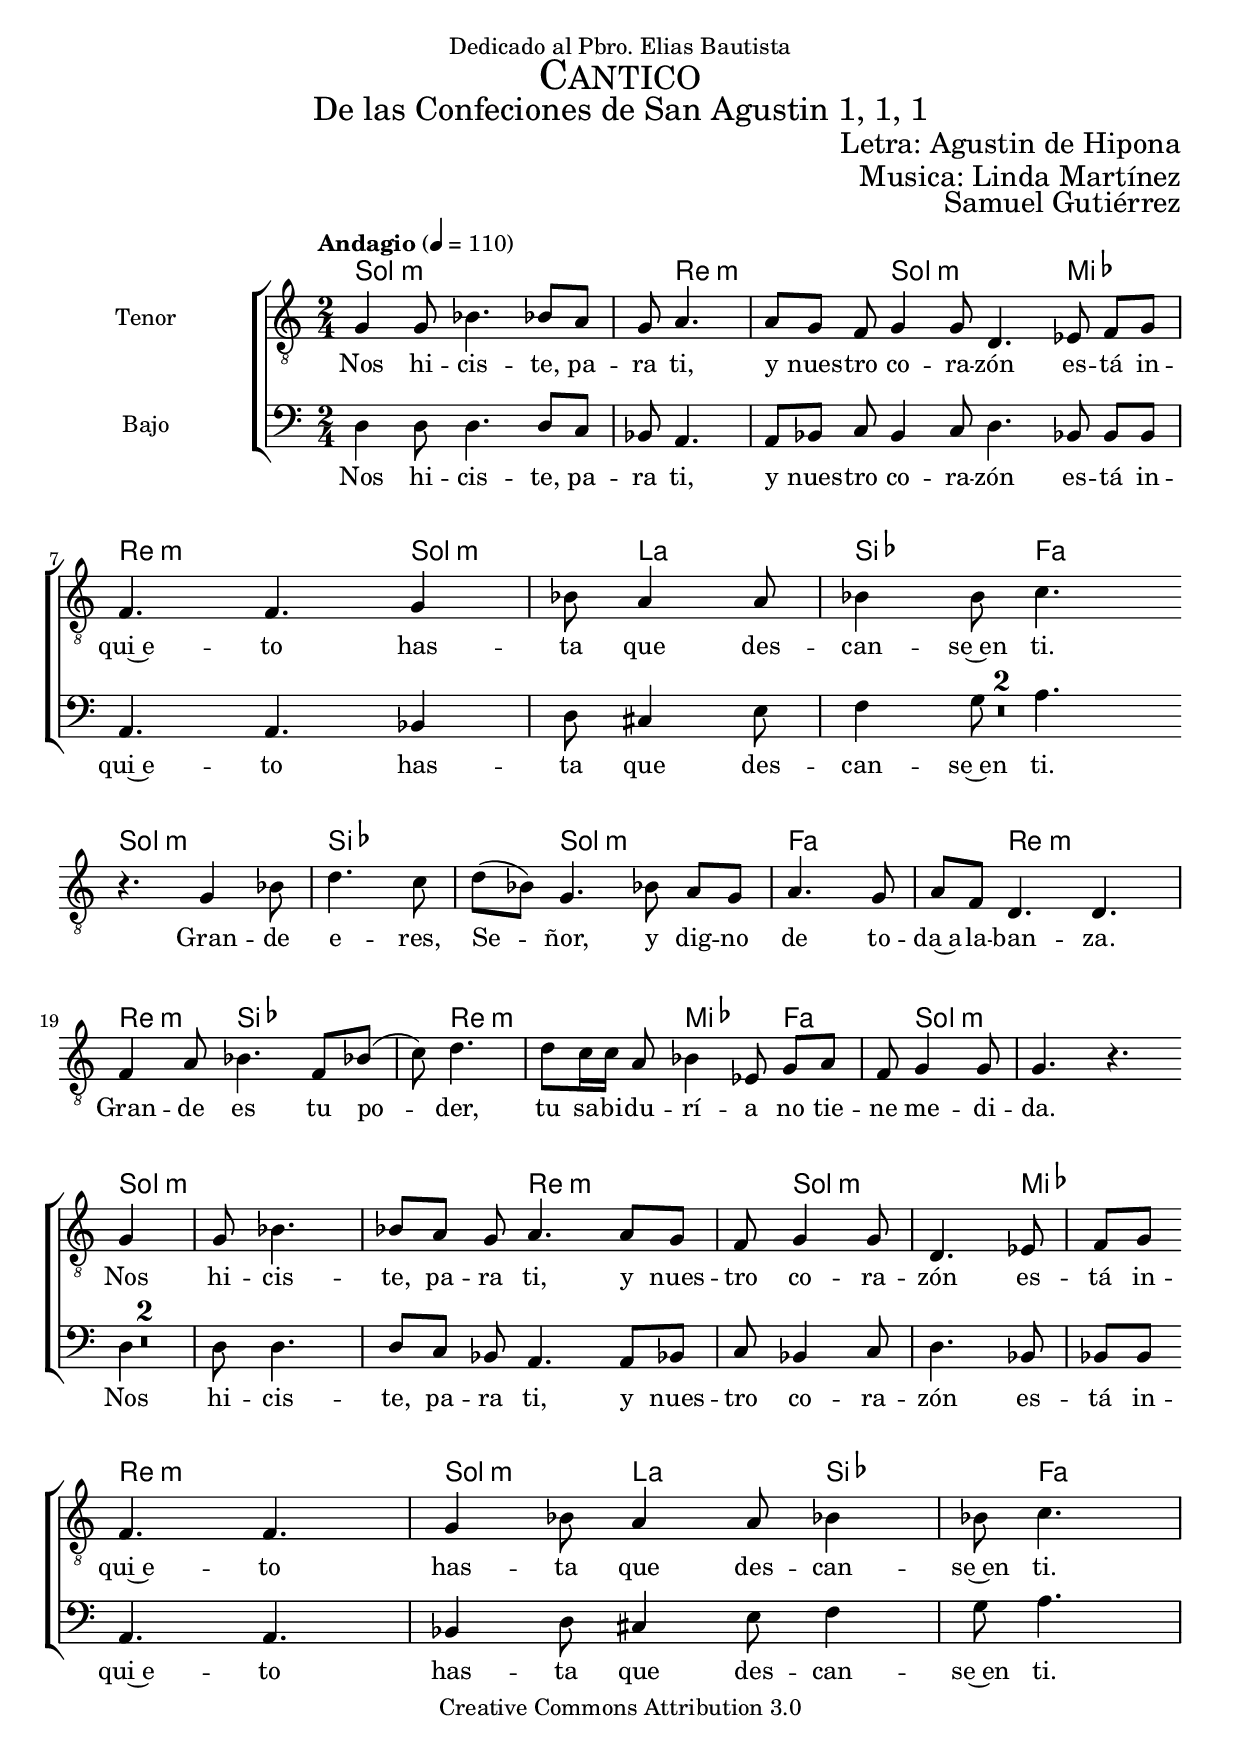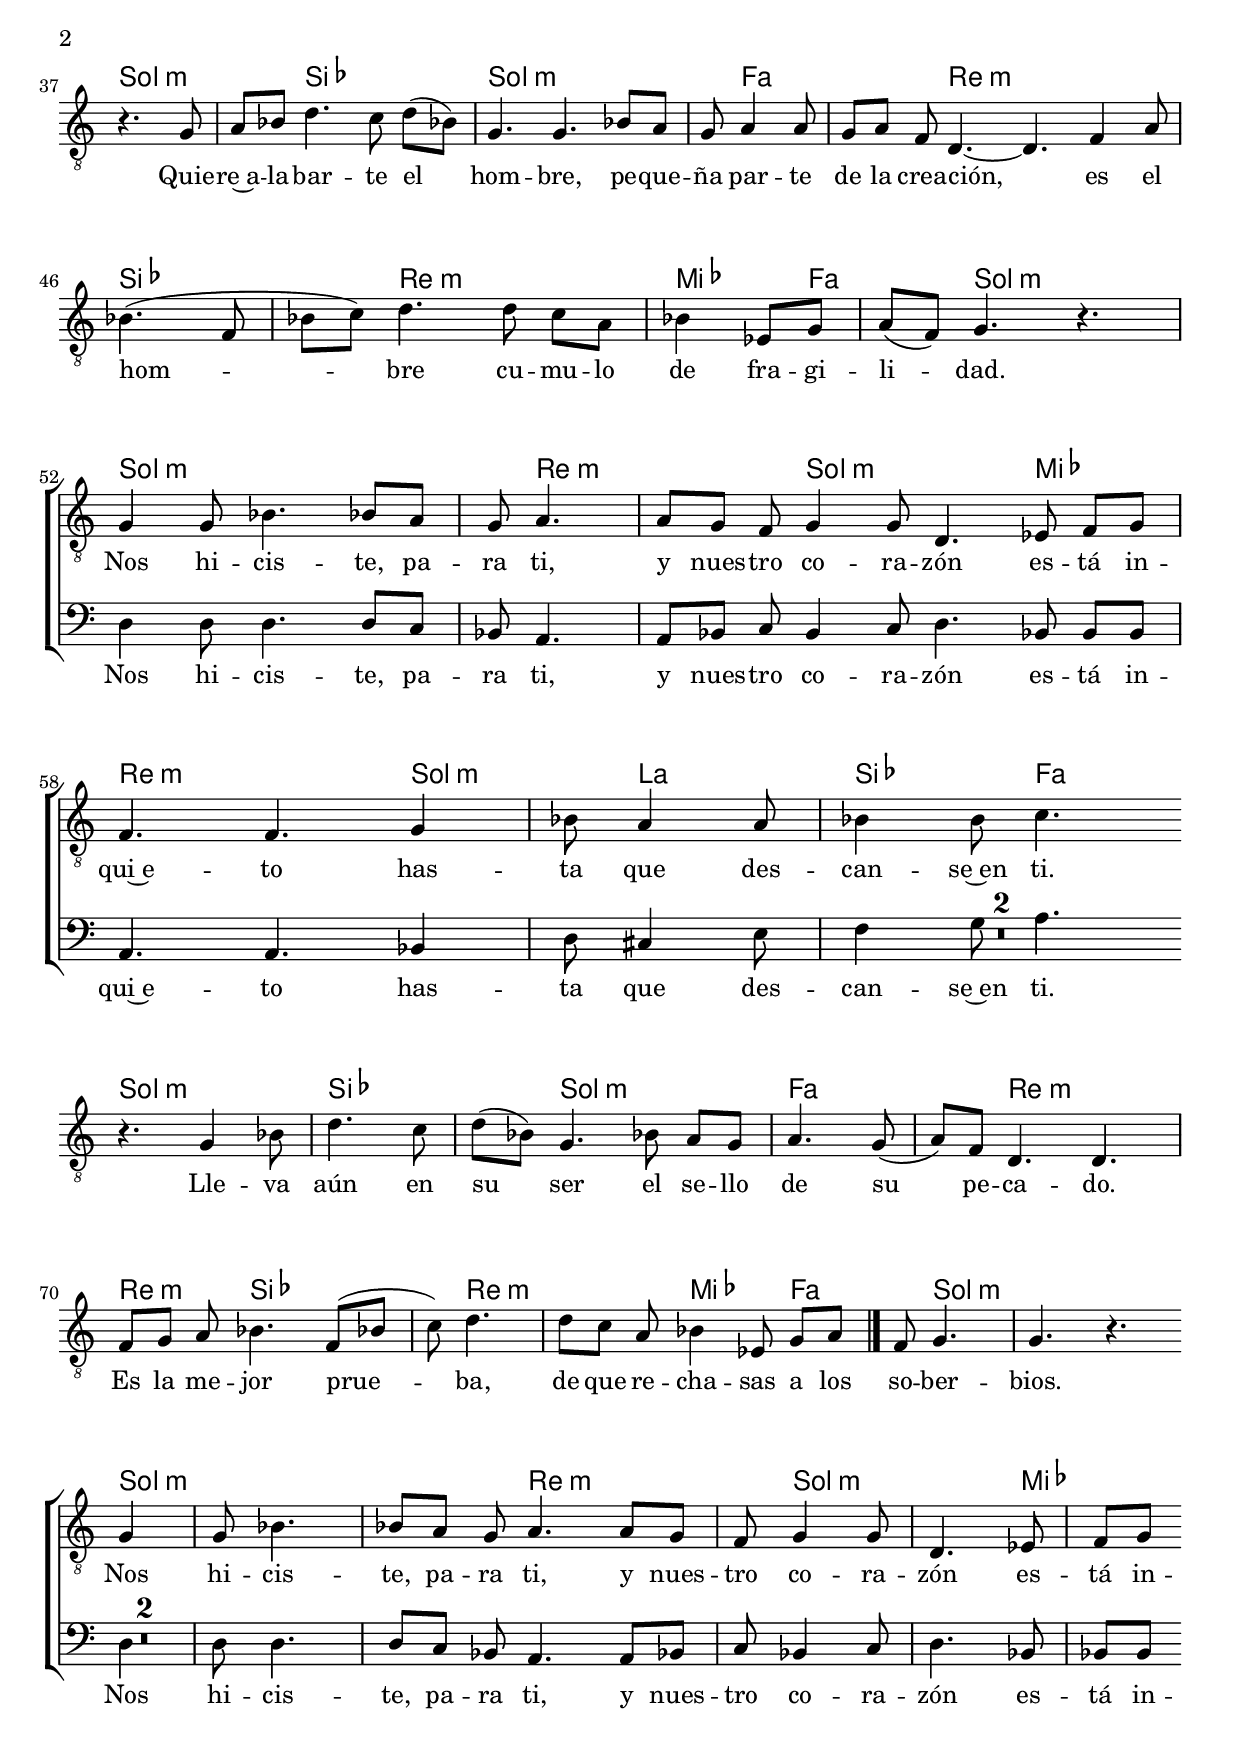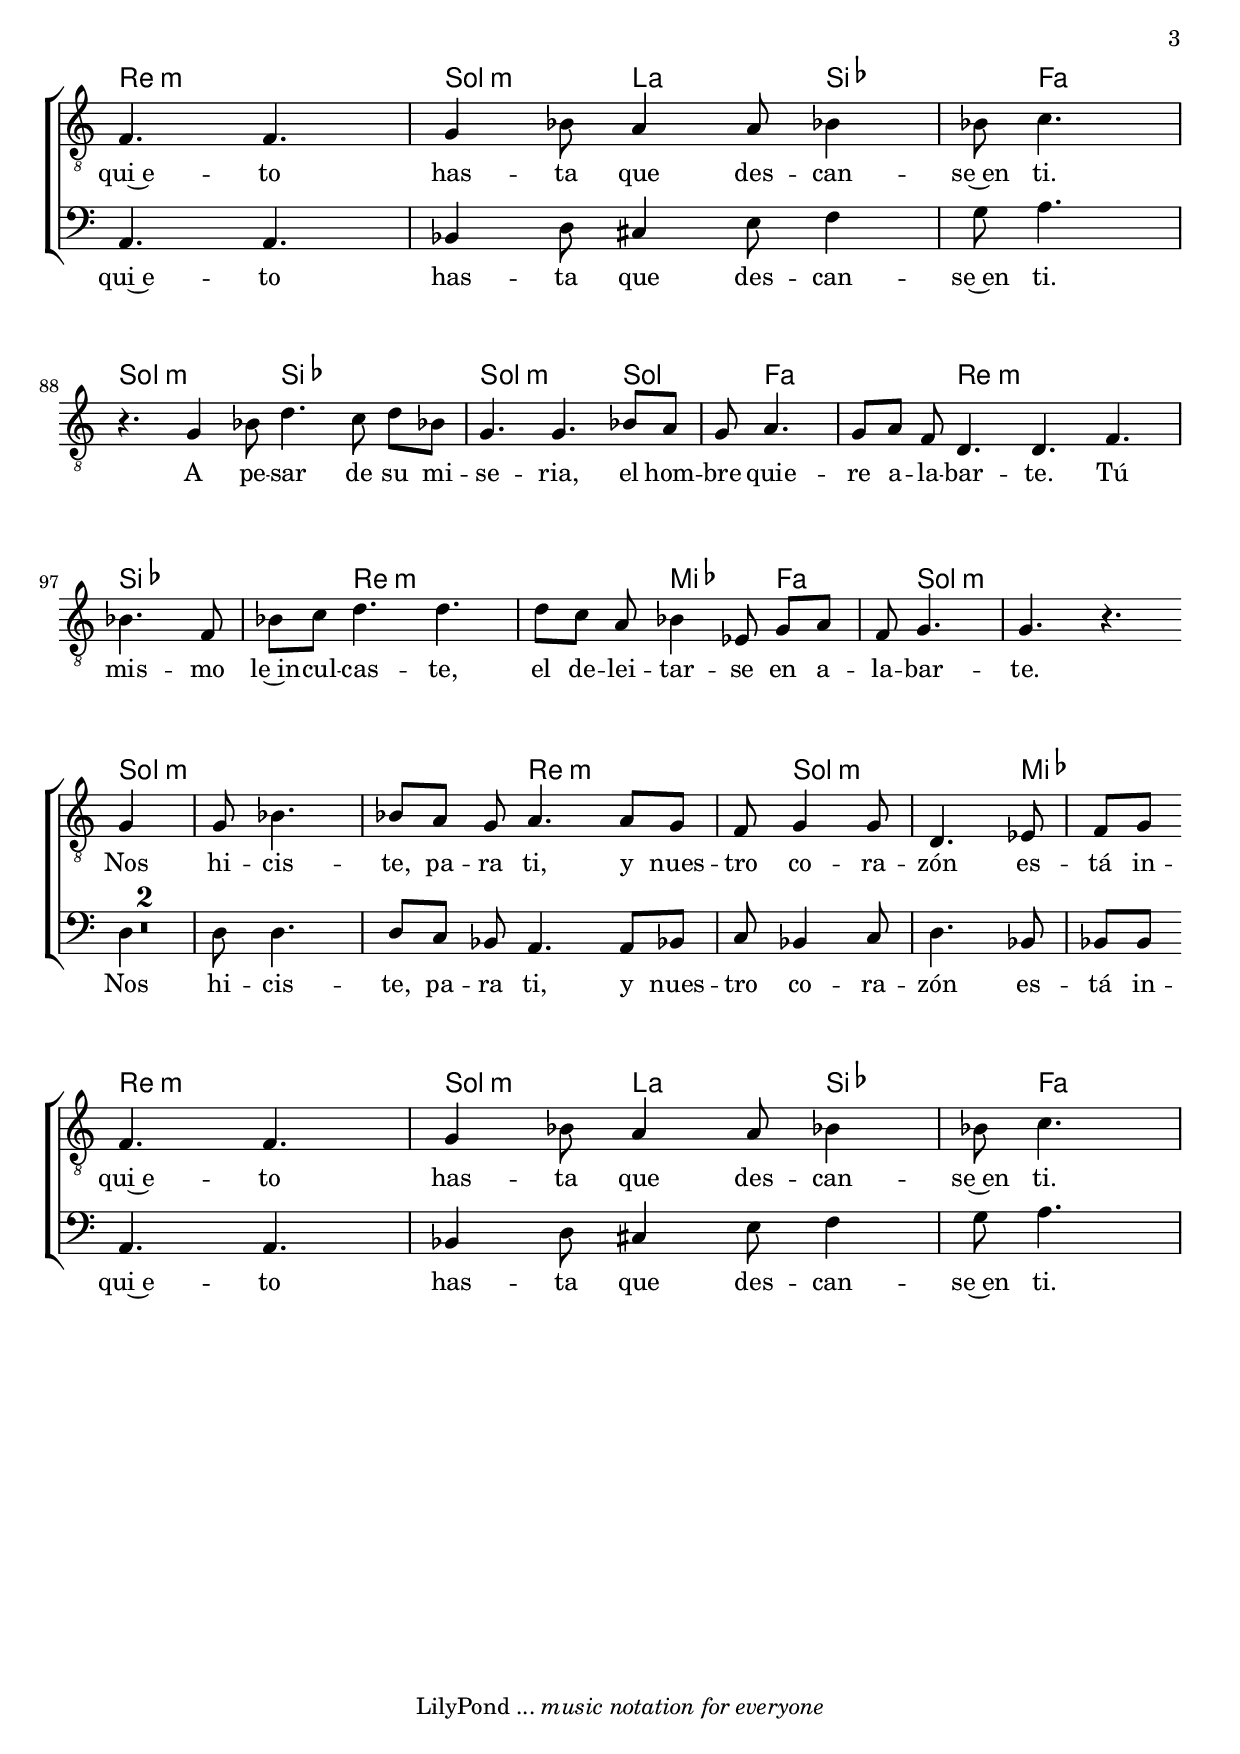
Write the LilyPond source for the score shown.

% *****************************************************************************
% Cantico de San Agustin - Dedicated to the San Agustín Choir of the Madre
% Albertina de Esteli Major Seminary.
% Music by serachsam
% *****************************************************************************
\language "espanol"
\version "2.23.2"

% --- Global parameters
particle = 1
jump = \break

% --- Includes
harmonies = \new ChordNames {
    \set ChordNames.midiInstrument = "string ensemble 2"
    \set ChordNames.midiMaximumVolume = #0.6
    \set chordChanges = ##t
    \chordmode {
      \italianChords
      sol2.:m |
      sol4.:m re4.:m |
      re4.:m sol4.:m |
      sol4.:m mib4. |
      re2.:m |
      sol4.:m la4. |
      sib4. fa4. |
      
      sol2.:m |
      sib2. |
      sol2.:m |
      fa2. |
      re2.:m |
      re4.:m sib4. |
      sib4. re4.:m |
      re4.:m mib4. |
      fa4. sol4.:m |
      sol2.:m |
      
      sol2.:m |
      sol4.:m re4.:m |
      re4.:m sol4.:m |
      sol4.:m mib4. |
      re2.:m |
      sol4.:m la4. |
      sib4. fa4. |
      
      sol2.:m |
      sib2. |
      sol2.:m |
      sol4.:m fa4. |
      fa4. re4.:m |
      re2.:m |
      sib2. |
      re2.:m |
      mib4. fa4. |
      sol2.:m |
      
      sol2.:m |
      sol4.:m re4.:m |
      re4.:m sol4.:m |
      sol4.:m mib4. |
      re2.:m |
      sol4.:m la4. |
      sib4. fa4. |
      
      sol2.:m |
      sib2. |
      sol2.:m |
      fa2. |
      re2.:m |
      re4.:m sib4. |
      sib4. re4.:m |
      re4.:m mib4. |
      fa4. sol4.:m |
      sol2.:m |
      
      sol2.:m |
      sol4.:m re4.:m |
      re4.:m sol4.:m |
      sol4.:m mib4. |
      re2.:m |
      sol4.:m la4. |
      sib4. fa4. |
      
      sol2.:m |
      sib2. |
      sol2.:m |
      sol4. fa4. |
      fa4. re4.:m |
      re2.:m |
      sib2. |
      re2.:m |
      re4.:m mib4. |
      fa4. sol4.:m |
      sol2.:m |
      
      sol2.:m |
      sol4.:m re4.:m |
      re4.:m sol4.:m |
      sol4.:m mib4. |
      re2.:m |
      sol4.:m la4. |
      sib4. fa4. |
    }
}

\include "global.ily"
tenor_music = \relative do' {
  \compressEmptyMeasures
  \clef "G_8"
  
  sol4 sol8 sib4. |
  sib8 la sol la4. |
  la8 sol fa sol4 sol8 |
  re4. mib8 fa sol | #(if (= particle 1) jump "") % 18
  fa4. fa |
  sol4 sib8 la4 la8 |
  sib4 sib8 do4. | #(if (= particle 1) jump "") % 08

  r4. sol4 sib8 |
  re4. do8 re( sib) |
  sol4. sib8 la sol |
  la4. sol8 la fa |
  re4. re | #(if (= particle 1) jump "") % 13
  fa4 la8 sib4. |
  fa8 sib( do8) re4. |
  re8 do16 do la8 sib4 mib,8 |
  sol la fa sol4 sol8 |
  sol4. r | #(if (= particle 1) jump "") % 18
  
  sol4 sol8 sib4. |
  sib8 la sol la4. |
  la8 sol fa sol4 sol8 |
  re4. mib8 fa sol | #(if (= particle 1) jump "") % 18
  fa4. fa |
  sol4 sib8 la4 la8 |
  sib4 sib8 do4. | #(if (= particle 1) jump "") % 26
  
  r4. sol8 la sib |
  re4. do8 re( sib) |
  sol4. sol4. |
  sib8 la sol la4 la8 |
  sol la fa re4.~ |
  re4. fa4 la8 | #(if (= particle 1) jump "") % 13
  sib4.( fa8 sib do8) |
  re4. re8 do la |
  sib4 mib,8 sol la( fa) |
  sol4. r | #(if (= particle 1) jump "") % 18
  
  sol4 sol8 sib4. |
  sib8 la sol la4. |
  la8 sol fa sol4 sol8 |
  re4. mib8 fa sol | #(if (= particle 1) jump "") % 18
  fa4. fa |
  sol4 sib8 la4 la8 |
  sib4 sib8 do4. | #(if (= particle 1) jump "") % 26
  
  r4. sol4 sib8 |
  re4. do8 re( sib) |
  sol4. sib8 la sol |
  la4. sol8( la) fa |
  re4. re | #(if (= particle 1) jump "") % 13
  fa8 sol la sib4. |
  fa8( sib do8) re4. |
  re8 do la8 sib4 mib,8 |
  sol8 la fa sol4. |
  sol4. r | #(if (= particle 1) jump "") % 18
  
  sol4 sol8 sib4. |
  sib8 la sol la4. |
  la8 sol fa sol4 sol8 |
  re4. mib8 fa sol | #(if (= particle 1) jump "") % 18
  fa4. fa |
  sol4 sib8 la4 la8 |
  sib4 sib8 do4. | #(if (= particle 1) jump "") % 26
  
  r4. sol4 sib8 |
  re4. do8 re sib |
  sol4. sol |
  sib8 la sol la4. |
  sol8 la fa re4. |
  re4. fa4. | #(if (= particle 1) jump "") % 13
  sib4. fa8 sib do8 |
  re4. re |
  re8 do la8 sib4 mib,8 |
  sol8 la fa sol4. |
  sol4. r | #(if (= particle 1) jump "") % 18
  
  sol4 sol8 sib4. |
  sib8 la sol la4. |
  la8 sol fa sol4 sol8 |
  re4. mib8 fa sol | #(if (= particle 1) jump "") % 18
  fa4. fa |
  sol4 sib8 la4 la8 |
  sib4 sib8 do4. | #(if (= particle 1) jump "") % 26
}

tenor_lyrics = \lyricmode {
  Nos hi -- cis -- te, pa -- ra ti,
    y nues -- tro co -- ra -- zón es -- tá in -- qui~e -- to
    has -- ta que des -- can -- se~en ti.
    
    Gran -- de e -- res, Se -- ñor,
    y dig -- no de to -- da~a -- la -- ban -- za.
    Gran -- de es tu po -- der,
    tu sa -- bi -- du -- rí -- a no tie -- ne me -- di -- da.
    
    Nos hi -- cis -- te, pa -- ra ti,
    y nues -- tro co -- ra -- zón es -- tá in -- qui~e -- to
    has -- ta que des -- can -- se~en ti.
    
    Quie -- re~a -- la -- bar -- te el hom -- bre, 
    pe -- que -- ña par -- te de la crea -- ción,
    es el hom -- bre
    cu -- mu -- lo de fra -- gi -- li -- dad.
    
    Nos hi -- cis -- te, pa -- ra ti,
    y nues -- tro co -- ra -- zón es -- tá in -- qui~e -- to
    has -- ta que des -- can -- se~en ti.
    
    Lle -- va aún en su ser
    el se -- llo de su pe -- ca -- do.
    Es la me -- jor prue -- ba,
    de que re -- cha -- sas a los so -- ber -- bios.
    
    Nos hi -- cis -- te, pa -- ra ti,
    y nues -- tro co -- ra -- zón es -- tá in -- qui~e -- to
    has -- ta que des -- can -- se~en ti.
    
    A pe -- sar de su mi -- se -- ria,
    el hom -- bre quie -- re a -- la -- bar -- te.
    Tú mis -- mo le~in -- cul -- cas -- te,
    el de -- lei -- tar -- se en a -- la -- bar -- te.
    
    Nos hi -- cis -- te, pa -- ra ti,
    y nues -- tro co -- ra -- zón es -- tá in -- qui~e -- to
    has -- ta que des -- can -- se~en ti.
}

bass_music = \relative do {
  \compressEmptyMeasures
  \clef bass

  re4 re8 re4. |
  re8 do sib la4. |
  la8 sib do sib4 do8 |
  re4. sib8 sib sib |
  la4. la |
  sib4 re8 dos4 mi8 |
  fa4 sol8 la4. |
  
  R2.*10 |
  
  re,4 re8 re4. |
  re8 do sib la4. |
  la8 sib do sib4 do8 |
  re4. sib8 sib sib |
  la4. la |
  sib4 re8 dos4 mi8 |
  fa4 sol8 la4. |
  
  R2.*10 |
  
  re,4 re8 re4. |
  re8 do sib la4. |
  la8 sib do sib4 do8 |
  re4. sib8 sib sib |
  la4. la |
  sib4 re8 dos4 mi8 |
  fa4 sol8 la4. |
  
  R2.*10 |
  
  re,4 re8 re4. |
  re8 do sib la4. |
  la8 sib do sib4 do8 |
  re4. sib8 sib sib |
  la4. la |
  sib4 re8 dos4 mi8 |
  fa4 sol8 la4. |
  
  R2.*11 |
  
  re,4 re8 re4. |
  re8 do sib la4. |
  la8 sib do sib4 do8 |
  re4. sib8 sib sib |
  la4. la |
  sib4 re8 dos4 mi8 |
  fa4 sol8 la4. |
}

bass_lyrics = \lyricmode {
    Nos hi -- cis -- te, pa -- ra ti,
    y nues -- tro co -- ra -- zón es -- tá in -- qui~e -- to
    has -- ta que des -- can -- se~en ti.
    
    Nos hi -- cis -- te, pa -- ra ti,
    y nues -- tro co -- ra -- zón es -- tá in -- qui~e -- to
    has -- ta que des -- can -- se~en ti.
    
    Nos hi -- cis -- te, pa -- ra ti,
    y nues -- tro co -- ra -- zón es -- tá in -- qui~e -- to
    has -- ta que des -- can -- se~en ti.
    
    Nos hi -- cis -- te, pa -- ra ti,
    y nues -- tro co -- ra -- zón es -- tá in -- qui~e -- to
    has -- ta que des -- can -- se~en ti.
    
    Nos hi -- cis -- te, pa -- ra ti,
    y nues -- tro co -- ra -- zón es -- tá in -- qui~e -- to
    has -- ta que des -- can -- se~en ti.
}


% --- Global size
% #(set-global-staff-size 20)

% --- Header
\markup { \fill-line { \center-column { \fontsize #5 \smallCaps "Cantico" \fontsize #3 "De las Confeciones de San Agustin 1, 1, 1" } } }
\markup { \fill-line { " " \right-column { \fontsize #2 "Letra: Agustin de Hipona" } } }
\markup { \fill-line { " " \right-column { \fontsize #2 "Musica: Linda Martínez" } } }
\markup { \fill-line { " " \right-column { \fontsize #2 "Samuel Gutiérrez" } } }

\header {
  dedication = "Dedicado al Pbro. Elias Bautista"
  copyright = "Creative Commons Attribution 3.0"
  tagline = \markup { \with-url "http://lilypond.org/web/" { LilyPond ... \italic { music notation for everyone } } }
  breakbefore = ##t
}

% --- Music

% --- Harmony

\score {
  <<
    \harmonies
    \new ChoirStaff <<
      \new Voice = "tenor" <<
        \set Staff.instrumentName = #"Tenor"
        \set Staff.midiInstrument = #"choir aahs"
        \set Staff.midiMaximumVolume = #1.5
        \global \tenor_music
      >>
      \new Lyrics = "tenor"
      \context Lyrics = "tenor" \lyricsto "tenor" \tenor_lyrics
      
      \new Voice = "bass" <<
        \set Staff.instrumentName = #"Bajo"
        \set Staff.midiInstrument = #"choir aahs"
        \set Staff.midiMaximumVolume = #1.5
        \global \bass_music
      >>
      \new Lyrics = "bass"
      \context Lyrics = "bass" \lyricsto "bass" \bass_lyrics
    >>
  >>
  \midi { }
  \layout {
    \context {
      \Staff \RemoveEmptyStaves
    }
  }
}

% --- Paper
\paper{
  #(set-default-paper-size "letter")
  indent=3.5\cm
  page-breaking = #ly:page-turn-breaking
}
